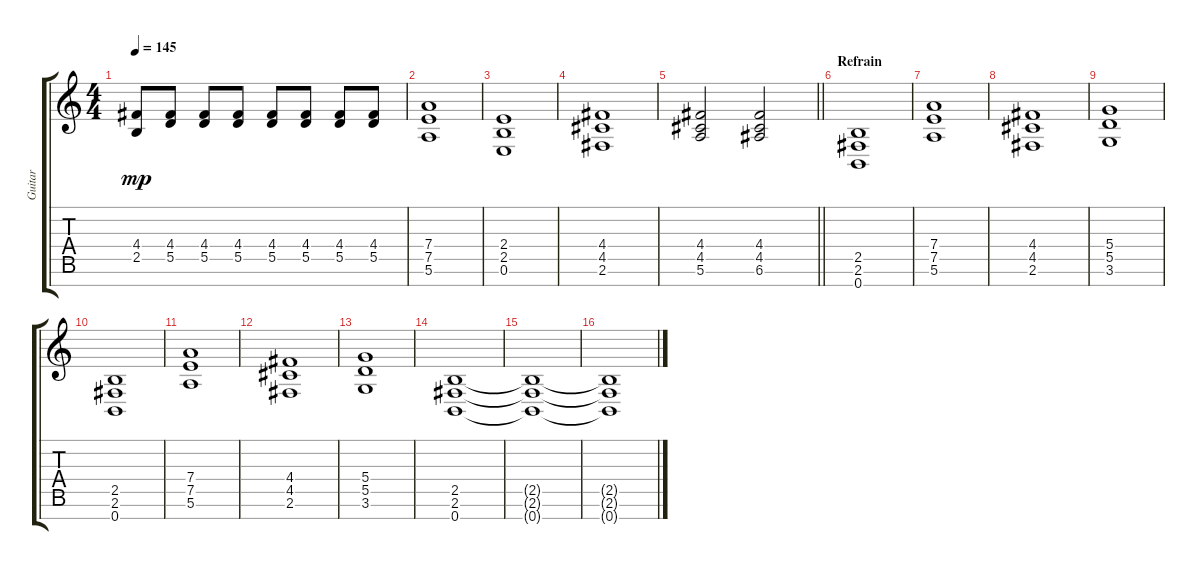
\track ("Guitar" "Guitar") {instrument distortionguitar}
\staff {score tabs}
\tuning (E4 B3 G3 D3 A2 E2 B1) {hide}
\ts (4 4)
\tempo 145
\clef g2
\ks c
(4.4 2.5).8{dy mp} (4.4 5.5).8 (4.4 5.5).8 (4.4 5.5).8 (4.4 5.5).8 (4.4 5.5).8 (4.4 5.5).8 (4.4 5.5).8 |
(7.4 7.5 5.6).1 |
(2.4 2.5 0.6).1 |
(4.4 4.5 2.6).1 |
\barLineRight lightlight
(4.4 4.5 5.6).2 (4.4 4.5 6.6).2 |
\section ("" "Refrain")
(2.5 2.6 0.7).1 |
(7.4 7.5 5.6).1 |
(4.4 4.5 2.6).1 |
(5.4 5.5 3.6).1 |
(2.5 2.6 0.7).1 |
(7.4 7.5 5.6).1 |
(4.4 4.5 2.6).1 |
(5.4 5.5 3.6).1 |
(2.5 2.6 0.7).1 |
(2.5{t} 2.6{t} 0.7{t}).1 |
(2.5{t} 2.6{t} 0.7{t}).1
